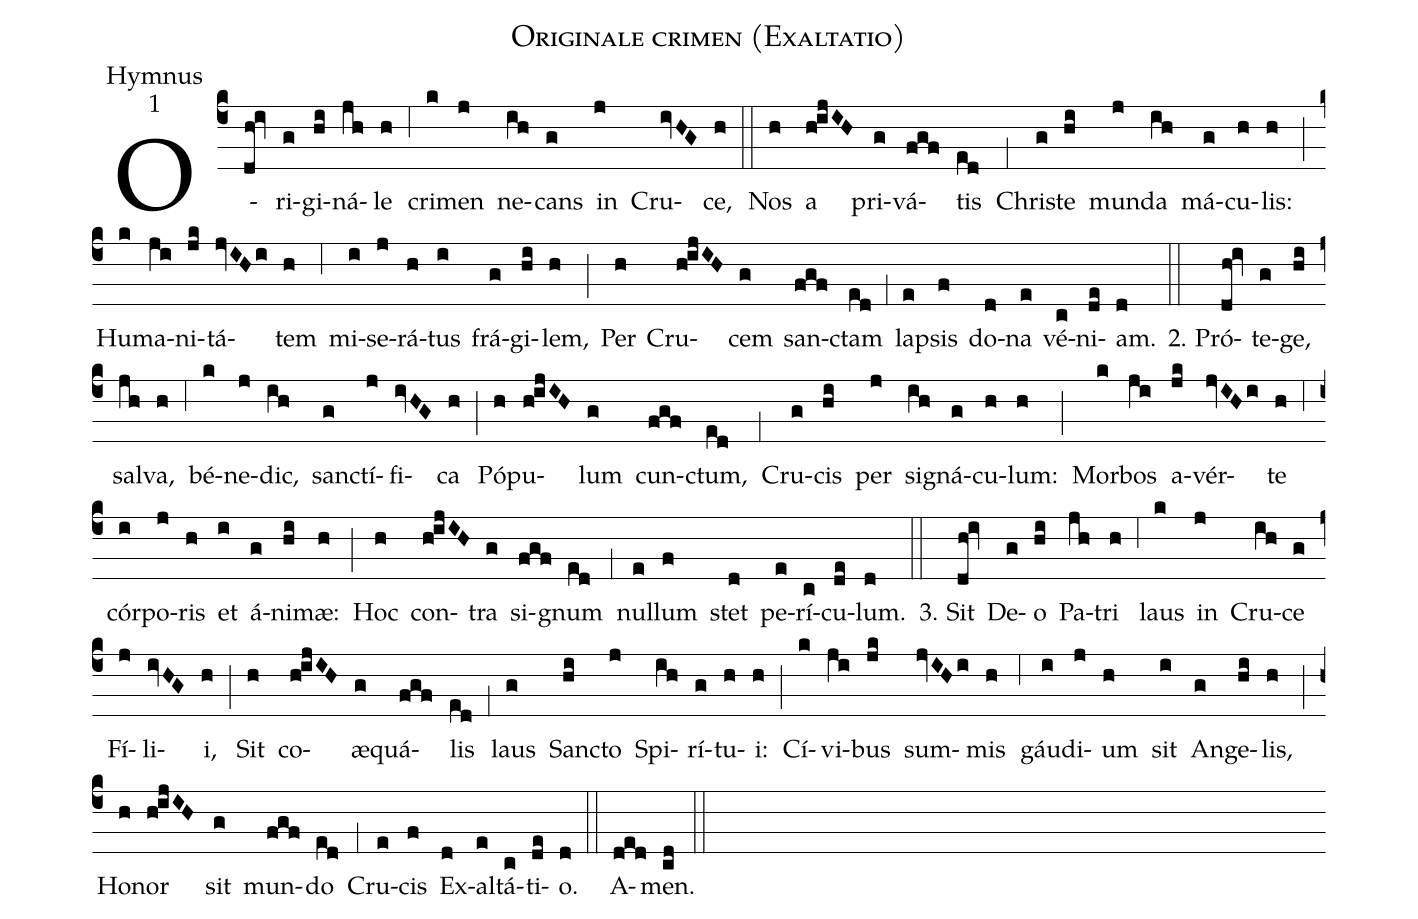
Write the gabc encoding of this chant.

name:Originale crimen (Exaltatio);
office-part:Hymnus;
mode:1;
%%
(c4) O(dh!iv)ri(g)gi(hi)ná(jh)le(h) (;6) cri(k)men(j) ne(ih)cans(g) in(j) Cru(ivHG)ce,(h) (::) Nos(h) a(h!ijIH) pri(g)vá(fgf)tis(ed) (;1) Chri(g)ste(hi) mun(j)da(ih) má(g)cu(h)lis:(h) (;) Hu(k)ma(ji)ni(jk)tá(jvIHi)tem(h) (;6) mi(i)se(j)rá(h)tus(i) frá(g)gi(hi)lem,(h) (;) Per(h) Cru(h!ijIH)cem(g) san(fgf)ctam(ed) (;1) la(e)psis(f) do(d)na(e) vé(c)ni(de)am.(d) (::)
2. Pró(dh!iv)te(g)ge,(hi) sal(jh)va,(h) (;6) bé(k)ne(j)dic,(ih) san(g)ctí(j)fi(ivHG)ca(h) (;)
Pó(h)pu(h!ijIH)lum(g) cun(fgf)ctum,(ed) (;1) Cru(g)cis(hi) per(j) si(ih)gná(g)cu(h)lum:(h) (;)
Mor(k)bos(ji) a(jk)vér(jvIHi)te(h) (;6) cór(i)po(j)ris(h) et(i) á(g)ni(hi)mæ:(h) (;)
Hoc(h) con(h!ijIH)tra(g) si(fgf)gnum(ed) (;1) nul(e)lum(f) stet(d) pe(e)rí(c)cu(de)lum.(d) (::)

3. Sit(dh!iv) De(g)o(hi) Pa(jh)tri(h) (;6) laus(k) in(j) Cru(ih)ce(g) Fí(j)li(ivHG)i,(h) (;)
Sit(h) co(h!ijIH)æ(g)quá(fgf)lis(ed) (;1) laus(g) San(hi)cto(j) Spi(ih)rí(g)tu(h)i:(h) (;)
Cí(k)vi(ji)bus(jk) sum(jvIHi)mis(h) (;6) gáu(i)di(j)um(h) sit(i) An(g)ge(hi)lis,(h) (;)
Ho(h)nor(h!ijIH) sit(g) mun(fgf)do(ed) (;1) Cru(e)cis(f) Ex(d)al(e)tá(c)ti(de)o.(d) (::)
A(ded)men.(cd) (::)
